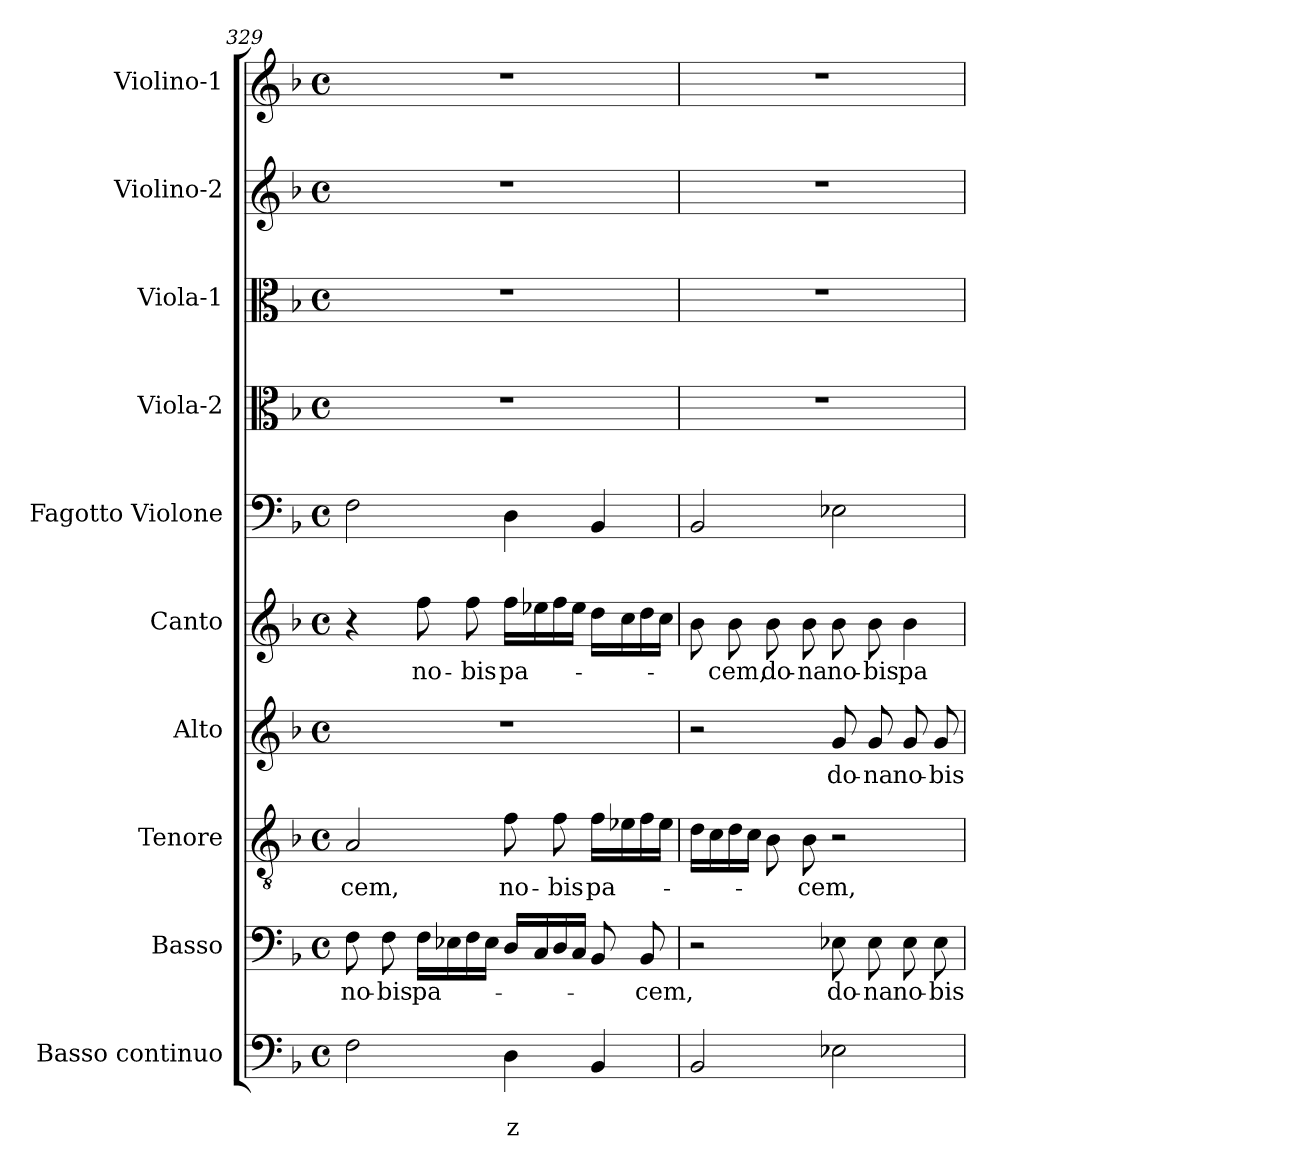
**kern	**text	**text	**kern	**text	**kern	**text	**kern	**text	**kern	**text	**kern	**kern	**kern	**kern	**kern
*part10	*part10	*part10	*part9	*part9	*part8	*part8	*part7	*part7	*part6	*part6	*part5	*part4	*part3	*part2	*part1
*staff10	*staff10	*staff10	*staff9	*staff9	*staff8	*staff8	*staff7	*staff7	*staff6	*staff6	*staff5	*staff4	*staff3	*staff2	*staff1
*I"Basso continuo	*	*	*I"Basso	*	*I"Tenore	*	*I"Alto	*	*I"Canto	*	*I"Fagotto Violone	*I"Viola-2	*I"Viola-1	*I"Violino-2	*I"Violino-1
*clefF4	*	*	*clefF4	*	*clefGv2	*	*clefG2	*	*clefG2	*	*clefF4	*clefC3	*clefC3	*clefG2	*clefG2
*k[b-]	*	*	*k[b-]	*	*k[b-]	*	*k[b-]	*	*k[b-]	*	*k[b-]	*k[b-]	*k[b-]	*k[b-]	*k[b-]
*F:	*	*	*F:	*	*F:	*	*F:	*	*F:	*	*F:	*F:	*F:	*F:	*F:
*M4/4	*	*	*M4/4	*	*M4/4	*	*M4/4	*	*M4/4	*	*M4/4	*M4/4	*M4/4	*M4/4	*M4/4
*met(c)	*	*	*met(c)	*	*met(c)	*	*met(c)	*	*met(c)	*	*met(c)	*met(c)	*met(c)	*met(c)	*met(c)
=329	=329	=329	=329	=329	=329	=329	=329	=329	=329	=329	=329	=329	=329	=329	=329
!	!	!	!	!LO:LY:b	!	!	!	!	!	!	!	!	!	!	!
!	!	!	!	!	!	!LO:LY:b	!	!	!	!	!	!	!	!	!
2F\	.	.	8F\	no-	2A/	-cem,	1r	.	4r	.	2F\	1r	1r	1r	1r
!	!	!	!	!LO:LY:b	!	!	!	!	!	!	!	!	!	!	!
.	.	.	8F\	-bis	.	.	.	.	.	.	.	.	.	.	.
!	!	!	!	!LO:LY:b	!	!	!	!	!	!	!	!	!	!	!
!	!	!	!	!	!	!	!	!	!	!LO:LY:b	!	!	!	!	!
.	.	.	16F\LL	pa-	.	.	.	.	8ff\	no-	.	.	.	.	.
.	.	.	16E-X\	.	.	.	.	.	.	.	.	.	.	.	.
!	!	!	!	!	!	!	!	!	!	!LO:LY:b	!	!	!	!	!
.	.	.	16F\	.	.	.	.	.	8ff\	-bis	.	.	.	.	.
.	.	.	16E-\JJ	.	.	.	.	.	.	.	.	.	.	.	.
!	!	!LO:LY:b	!	!	!	!	!	!	!	!	!	!	!	!	!
!	!	!	!	!	!	!LO:LY:b	!	!	!	!	!	!	!	!	!
!	!	!	!	!	!	!	!	!	!	!LO:LY:b	!	!	!	!	!
4D\	.	z	16D/LL	.	8f\	no-	.	.	16ff\LL	pa-	4D\	.	.	.	.
.	.	.	16C/	.	.	.	.	.	16ee-X\	.	.	.	.	.	.
!	!	!	!	!	!	!LO:LY:b	!	!	!	!	!	!	!	!	!
.	.	.	16D/	.	8f\	-bis	.	.	16ff\	.	.	.	.	.	.
.	.	.	16C/JJ	.	.	.	.	.	16ee-\JJ	.	.	.	.	.	.
!	!	!	!	!	!	!LO:LY:b	!	!	!	!	!	!	!	!	!
4BB-/	.	.	8BB-/	.	16f\LL	pa-	.	.	16dd\LL	.	4BB-/	.	.	.	.
.	.	.	.	.	16e-X\	.	.	.	16cc\	.	.	.	.	.	.
!	!	!	!	!LO:LY:b	!	!	!	!	!	!	!	!	!	!	!
.	.	.	8BB-/	-cem,	16f\	.	.	.	16dd\	.	.	.	.	.	.
.	.	.	.	.	16e-\JJ	.	.	.	16cc\JJ	.	.	.	.	.	.
=330	=330	=330	=330	=330	=330	=330	=330	=330	=330	=330	=330	=330	=330	=330	=330
2BB-/	.	.	2r	.	16d\LL	.	2r	.	8b-\	.	2BB-/	1r	1r	1r	1r
.	.	.	.	.	16c\	.	.	.	.	.	.	.	.	.	.
!	!	!	!	!	!	!	!	!	!	!LO:LY:b	!	!	!	!	!
.	.	.	.	.	16d\	.	.	.	8b-\	-cem,	.	.	.	.	.
.	.	.	.	.	16c\JJ	.	.	.	.	.	.	.	.	.	.
!	!	!	!	!	!	!	!	!	!	!LO:LY:b	!	!	!	!	!
.	.	.	.	.	8B-\	.	.	.	8b-\	do-	.	.	.	.	.
!	!	!	!	!	!	!LO:LY:b	!	!	!	!	!	!	!	!	!
!	!	!	!	!	!	!	!	!	!	!LO:LY:b	!	!	!	!	!
.	.	.	.	.	8B-\	-cem,	.	.	8b-\	-na	.	.	.	.	.
!	!	!	!	!LO:LY:b	!	!	!	!	!	!	!	!	!	!	!
!	!	!	!	!	!	!	!	!LO:LY:b	!	!	!	!	!	!	!
!	!	!	!	!	!	!	!	!	!	!LO:LY:b	!	!	!	!	!
2E-X\	.	.	8E-X\	do-	2r	.	8g/	do-	8b-\	no-	2E-X\	.	.	.	.
!	!	!	!	!LO:LY:b	!	!	!	!	!	!	!	!	!	!	!
!	!	!	!	!	!	!	!	!LO:LY:b	!	!	!	!	!	!	!
!	!	!	!	!	!	!	!	!	!	!LO:LY:b	!	!	!	!	!
.	.	.	8E-\	-na	.	.	8g/	-na	8b-\	-bis	.	.	.	.	.
!	!	!	!	!LO:LY:b	!	!	!	!	!	!	!	!	!	!	!
!	!	!	!	!	!	!	!	!LO:LY:b	!	!	!	!	!	!	!
!	!	!	!	!	!	!	!	!	!	!LO:LY:b	!	!	!	!	!
.	.	.	8E-\	no-	.	.	8g/	no-	4b-\	pa-	.	.	.	.	.
!	!	!	!	!LO:LY:b	!	!	!	!	!	!	!	!	!	!	!
!	!	!	!	!	!	!	!	!LO:LY:b	!	!	!	!	!	!	!
.	.	.	8E-\	-bis	.	.	8g/	-bis	.	.	.	.	.	.	.
=	=	=	=	=	=	=	=	=	=	=	=	=	=	=	=
*-	*-	*-	*-	*-	*-	*-	*-	*-	*-	*-	*-	*-	*-	*-	*-
